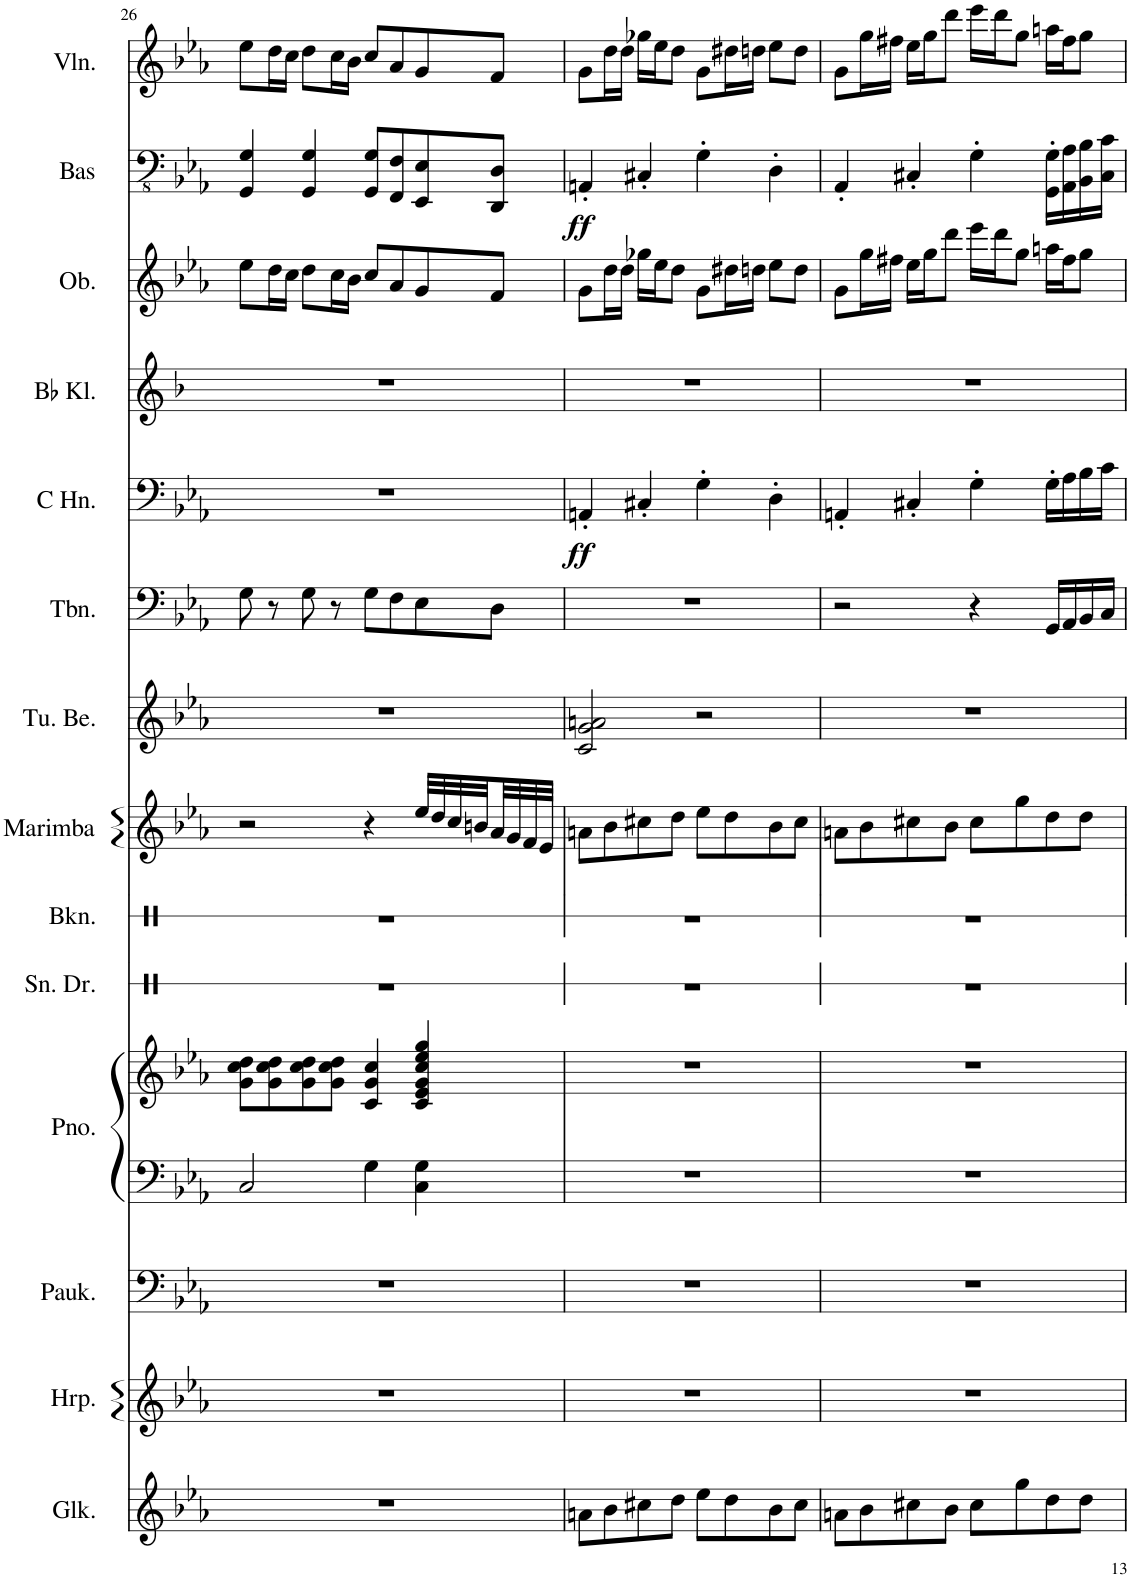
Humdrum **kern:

**kern	**kern	**kern	**kern	**kern	**kern	**kern	**kern	**kern	**kern	**kern	**dynam	**kern	**kern	**kern	**dynam	**kern
*part14	*part13	*part12	*part11	*part11	*part10	*part9	*part8	*part7	*part6	*part5	*part5	*part4	*part3	*part2	*part2	*part1
*staff15	*staff14	*staff13	*staff12	*staff11	*staff10	*staff9	*staff8	*staff7	*staff6	*staff5	*staff5	*staff4	*staff3	*staff2	*staff2	*staff1
*I"Klokkenspel	*I"Harp	*I"Pauken	*I"Piano	*	*I"Snare drum	*I"Bekken	*I"Marimba	*I"Buisklokken	*I"Trombone	*I"Hoorn in C	*	*I"Klarinet in Bb	*I"Hobo	*I"Akoestische bas	*	*I"Violen
*	*I'Hrp.	*I'Pauk.	*I'Pno.	*	*I'Sn. Dr.	*I'Bkn.	*I'Marimba	*	*I'Tbn.	*	*	*	*	*I'Bas	*	*I'Vln.
!!LO:PB:g=z
*clefG2	*clefG2	*clefF4	*clefF4	*clefG2	*clefX	*clefX	*clefG2	*clefG2	*clefF4	*clefF4	*	*clefG2	*clefG2	*clefFv4	*	*clefG2
*Trd-14c-24	*	*	*	*	*	*	*	*	*	*Trd4c7	*	*Trd1c2	*	*	*	*
*k[b-e-a-]	*k[b-e-a-]	*k[b-e-a-]	*k[b-e-a-]	*k[b-e-a-]	*k[]	*k[]	*k[b-e-a-]	*k[b-e-a-]	*k[b-e-a-]	*k[b-e-a-]	*	*k[b-]	*k[b-e-a-]	*k[b-e-a-]	*	*k[b-e-a-]
*M4/4	*M4/4	*M4/4	*M4/4	*M4/4	*M4/4	*M4/4	*M4/4	*M4/4	*M4/4	*M4/4	*	*M4/4	*M4/4	*M4/4	*	*M4/4
=26	=26	=26	=26	=26	=26	=26	=26	=26	=26	=26	=26	=26	=26	=26	=26	=26
1r	1r	1r	2C/	8g\ 8cc\ 8dd\L	1r	1r	2r	1r	8G\	1r	.	1r	8ee-\L	4GGG/ 4GG/	.	8ee-\L
.	.	.	.	8g\ 8cc\ 8dd\	.	.	.	.	8r	.	.	.	16dd\L	.	.	16dd\L
.	.	.	.	.	.	.	.	.	.	.	.	.	16cc\JJ	.	.	16cc\JJ
.	.	.	.	8g\ 8cc\ 8dd\	.	.	.	.	8G\	.	.	.	8dd\L	4GGG/ 4GG/	.	8dd\L
.	.	.	.	8g\ 8cc\ 8dd\J	.	.	.	.	8r	.	.	.	16cc\L	.	.	16cc\L
.	.	.	.	.	.	.	.	.	.	.	.	.	16b-\JJ	.	.	16b-\JJ
.	.	.	4G\	4c/ 4g/ 4cc/	.	.	4r	.	8G\L	.	.	.	8cc/L	8GGG/ 8GG/L	.	8cc/L
.	.	.	.	.	.	.	.	.	8F\	.	.	.	8a-/	8FFF/ 8FF/	.	8a-/
.	.	.	4C\ 4G\	4c/ 4e-/ 4g/ 4cc/ 4ee-/ 4gg/	.	.	32ee-/LLL	.	8E-\	.	.	.	8g/	8EEE-/ 8EE-/	.	8g/
.	.	.	.	.	.	.	32dd/	.	.	.	.	.	.	.	.	.
.	.	.	.	.	.	.	32cc/	.	.	.	.	.	.	.	.	.
.	.	.	.	.	.	.	32bn/	.	.	.	.	.	.	.	.	.
.	.	.	.	.	.	.	32a-/	.	8D\J	.	.	.	8f/J	8DDD/ 8DD/J	.	8f/J
.	.	.	.	.	.	.	32g/	.	.	.	.	.	.	.	.	.
.	.	.	.	.	.	.	32f/	.	.	.	.	.	.	.	.	.
.	.	.	.	.	.	.	32e-/JJJ	.	.	.	.	.	.	.	.	.
=27	=27	=27	=27	=27	=27	=27	=27	=27	=27	=27	=27	=27	=27	=27	=27	=27
!	!	!	!	!	!	!	!	!	!	!	!LO:DY:b	!	!	!	!LO:DY:b	!
8an\L	1r	1r	1r	1r	1r	1r	8an\L	2c/ 2g/ 2an/	1r	4AAn'/	ff	1r	8g\L	4AAAn'/	ff	8g\L
8b-\	.	.	.	.	.	.	8b-\	.	.	.	.	.	16dd\L	.	.	16dd\L
.	.	.	.	.	.	.	.	.	.	.	.	.	16dd\JJ	.	.	16dd\JJ
8cc#X\	.	.	.	.	.	.	8cc#X\	.	.	4C#X'/	.	.	16gg-X\LL	4CC#X'/	.	16gg-X\LL
.	.	.	.	.	.	.	.	.	.	.	.	.	16ee-\J	.	.	16ee-\J
8dd\J	.	.	.	.	.	.	8dd\J	.	.	.	.	.	8dd\J	.	.	8dd\J
8ee-\L	.	.	.	.	.	.	8ee-\L	2r	.	4G'\	.	.	8g\L	4GG'\	.	8g\L
8dd\	.	.	.	.	.	.	8dd\	.	.	.	.	.	16dd#X\L	.	.	16dd#X\L
.	.	.	.	.	.	.	.	.	.	.	.	.	16ddn\JJ	.	.	16ddn\JJ
8b-\	.	.	.	.	.	.	8b-\	.	.	4D'\	.	.	8ee-\L	4DD'\	.	8ee-\L
8cc#\J	.	.	.	.	.	.	8cc#\J	.	.	.	.	.	8dd\J	.	.	8dd\J
=28	=28	=28	=28	=28	=28	=28	=28	=28	=28	=28	=28	=28	=28	=28	=28	=28
8an\L	1r	1r	1r	1r	1r	1r	8an\L	1r	2r	4AAn'/	.	1r	8g\L	4AAA-'/	.	8g\L
8b-\	.	.	.	.	.	.	8b-\	.	.	.	.	.	16gg\L	.	.	16gg\L
.	.	.	.	.	.	.	.	.	.	.	.	.	16ff#X\JJ	.	.	16ff#X\JJ
8cc#X\	.	.	.	.	.	.	8cc#X\	.	.	4C#X'/	.	.	16ee-\LL	4CC#X'/	.	16ee-\LL
.	.	.	.	.	.	.	.	.	.	.	.	.	16gg\J	.	.	16gg\J
8b-\J	.	.	.	.	.	.	8b-\J	.	.	.	.	.	8ddd\J	.	.	8ddd\J
8cc#\L	.	.	.	.	.	.	8cc#\L	.	4r	4G'\	.	.	16eee-\LL	4GG'\	.	16eee-\LL
.	.	.	.	.	.	.	.	.	.	.	.	.	16ddd\J	.	.	16ddd\J
8gg\	.	.	.	.	.	.	8gg\	.	.	.	.	.	8gg\J	.	.	8gg\J
8dd\	.	.	.	.	.	.	8dd\	.	16GG/LL	16G'\LL	.	.	16aan\LL	16GGG\' 16GG\'LL	.	16aan\LL
.	.	.	.	.	.	.	.	.	16AA-/	16A-\	.	.	16ff#\J	16AAA-\ 16AA-\	.	16ff#\J
8dd\J	.	.	.	.	.	.	8dd\J	.	16BB-/	16B-\	.	.	8gg\J	16BBB-\ 16BB-\	.	8gg\J
.	.	.	.	.	.	.	.	.	16C/JJ	16c\JJ	.	.	.	16CC#\ 16C\JJ	.	.
=	=	=	=	=	=	=	=	=	=	=	=	=	=	=	=	=
*-	*-	*-	*-	*-	*-	*-	*-	*-	*-	*-	*-	*-	*-	*-	*-	*-
